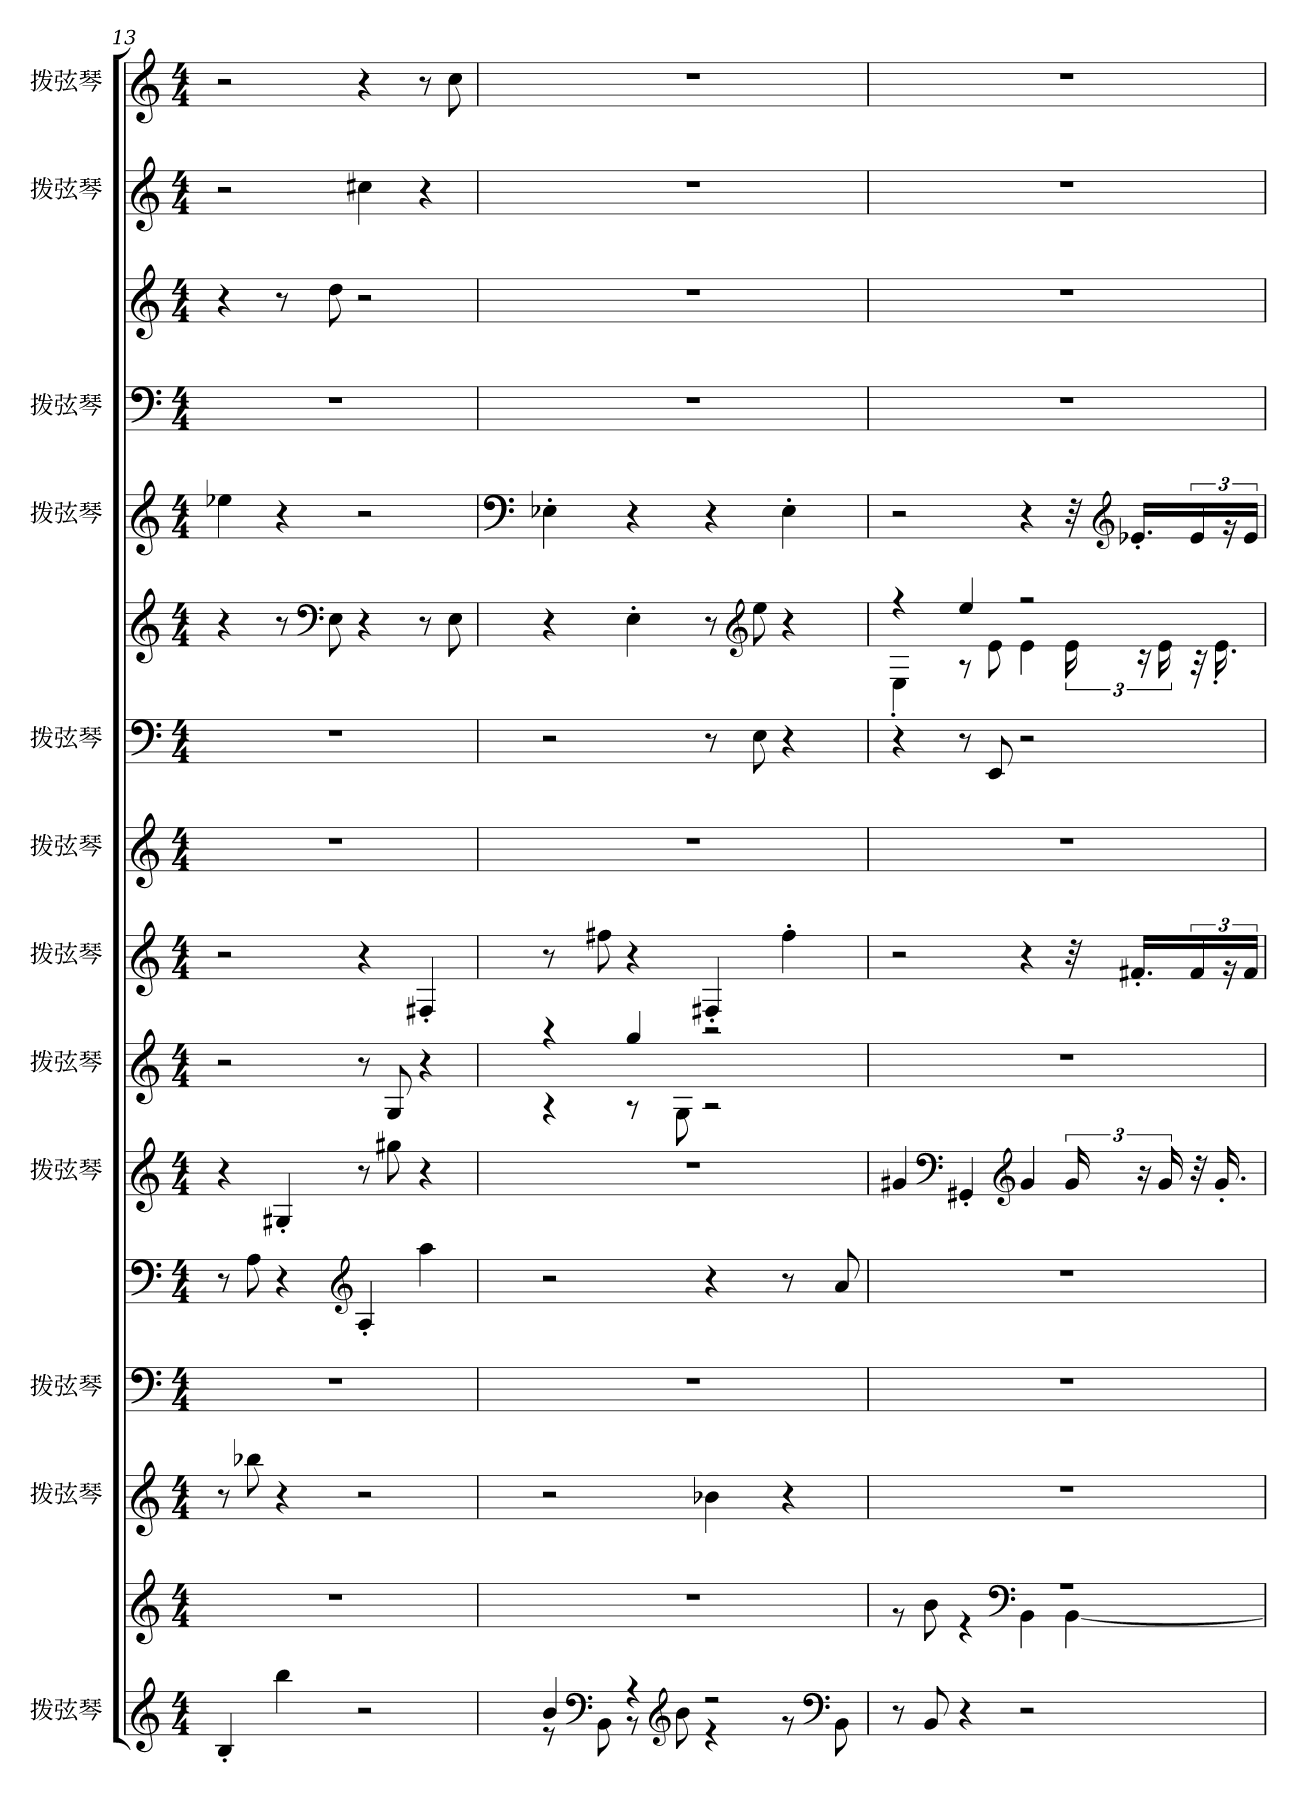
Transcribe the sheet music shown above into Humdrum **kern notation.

**kern	**kern	**kern	**kern	**kern	**kern	**kern	**kern	**kern	**kern	**kern	**kern	**kern	**kern	**kern	**kern
*part12	*part12	*part11	*part10	*part10	*part9	*part8	*part7	*part6	*part5	*part5	*part4	*part3	*part3	*part2	*part1
*staff16	*staff15	*staff14	*staff13	*staff12	*staff11	*staff10	*staff9	*staff8	*staff7	*staff6	*staff5	*staff4	*staff3	*staff2	*staff1
*I"拨弦琴	*	*I"拨弦琴	*I"拨弦琴	*	*I"拨弦琴	*I"拨弦琴	*I"拨弦琴	*I"拨弦琴	*I"拨弦琴	*	*I"拨弦琴	*I"拨弦琴	*	*I"拨弦琴	*I"拨弦琴
*clefG2	*clefG2	*clefG2	*clefF4	*clefF4	*clefG2	*clefG2	*clefG2	*clefG2	*clefF4	*clefG2	*clefG2	*clefF4	*clefG2	*clefG2	*clefG2
*k[]	*k[]	*k[]	*k[]	*k[]	*k[]	*k[]	*k[]	*k[]	*k[]	*k[]	*k[]	*k[]	*k[]	*k[]	*k[]
*M4/4	*M4/4	*M4/4	*M4/4	*M4/4	*M4/4	*M4/4	*M4/4	*M4/4	*M4/4	*M4/4	*M4/4	*M4/4	*M4/4	*M4/4	*M4/4
=13	=13	=13	=13	=13	=13	=13	=13	=13	=13	=13	=13	=13	=13	=13	=13
4B'/	1r	8r	1r	8r	4r	2r	2r	1r	1r	4r	4ee-X\	1r	4r	2r	2r
.	.	8bb-X\	.	8A\	.	.	.	.	.	.	.	.	.	.	.
4bb\	.	4r	.	4r	4G#X'/	.	.	.	.	8r	4r	.	8r	.	.
*	*	*	*	*	*	*	*	*	*	*clefF4	*	*	*	*	*
.	.	.	.	.	.	.	.	.	.	8E\	.	.	8dd\	.	.
*	*	*	*	*clefG2	*	*	*	*	*	*	*	*	*	*	*
2r	.	2r	.	4A'/	8r	8r	4r	.	.	4r	2r	.	2r	4cc#X\	4r
.	.	.	.	.	8gg#X\	8G/	.	.	.	.	.	.	.	.	.
.	.	.	.	4aa\	4r	4r	4F#X'/	.	.	8r	.	.	.	4r	8r
.	.	.	.	.	.	.	.	.	.	8E\	.	.	.	.	8cc\
!!LO:PB:g=z
=14	=14	=14	=14	=14	=14	=14	=14	=14	=14	=14	=14	=14	=14	=14	=14
*	*	*	*	*	*	*	*	*	*	*	*clefF4	*	*	*	*
*^	*	*	*	*	*	*^	*	*	*	*	*	*	*	*	*
4b/	8r	1r	2r	1r	2r	1r	4r	4r	8r	1r	2r	4r	4E-X'\	1r	1r	1r	1r
*clefF4	*	*	*	*	*	*	*	*	*	*	*	*	*	*	*	*	*
.	8BB\	.	.	.	.	.	.	.	8ff#X\	.	.	.	.	.	.	.	.
4r	8r	.	.	.	.	.	4gg/	8r	4r	.	.	4E'\	4r	.	.	.	.
*clefG2	*	*	*	*	*	*	*	*	*	*	*	*	*	*	*	*	*
.	8b\	.	.	.	.	.	.	8G\	.	.	.	.	.	.	.	.	.
2r	4r	.	4b-X\	.	4r	.	2r	2r	4F#X'/	.	8r	8r	4r	.	.	.	.
*	*	*	*	*	*	*	*	*	*	*	*	*clefG2	*	*	*	*	*
.	.	.	.	.	.	.	.	.	.	.	8E\	8ee\	.	.	.	.	.
.	8r	.	4r	.	8r	.	.	.	4ff#'\	.	4r	4r	4E-'\	.	.	.	.
*clefF4	*	*	*	*	*	*	*	*	*	*	*	*	*	*	*	*	*
.	8BB\	.	.	.	8a/	.	.	.	.	.	.	.	.	.	.	.	.
*v	*v	*	*	*	*	*	*v	*v	*	*	*	*	*	*	*	*	*
=15	=15	=15	=15	=15	=15	=15	=15	=15	=15	=15	=15	=15	=15	=15	=15
*	*^	*	*	*	*	*	*	*	*	*^	*	*	*	*	*
8r	1r	8r	1r	1r	1r	4g#X/	1r	2r	1r	4r	4r	4E'\	2r	1r	1r	1r	1r
8BB/	.	8b\	.	.	.	.	.	.	.	.	.	.	.	.	.	.	.
*	*	*	*	*	*	*clefF4	*	*	*	*	*	*	*	*	*	*	*
4r	.	4r	.	.	.	4GG#X'/	.	.	.	8r	4ee/	8r	.	.	.	.	.
.	.	.	.	.	.	.	.	.	.	8EE/	.	8e\	.	.	.	.	.
*	*clefF4	*	*	*	*	*clefG2	*	*	*	*	*	*	*	*	*	*	*
2r	.	4BB\	.	.	.	4g#/	.	4r	.	2r	2r	4e\	4r	.	.	.	.
.	.	[4BB\	.	.	.	24g#/	.	32r	.	.	.	24e\	32r	.	.	.	.
*	*	*	*	*	*	*	*	*	*	*	*	*	*clefG2	*	*	*	*
.	.	.	.	.	.	.	.	16.f#X'/LL	.	.	.	.	16.e-X'/LL	.	.	.	.
.	.	.	.	.	.	24r	.	.	.	.	.	24r	.	.	.	.	.
.	.	.	.	.	.	24g#/	.	.	.	.	.	24e\	.	.	.	.	.
.	.	.	.	.	.	32r	.	24f#/JJ	.	.	.	32r	24e-/JJ	.	.	.	.
.	.	.	.	.	.	16.g#'/	.	.	.	.	.	16.e'\	.	.	.	.	.
.	.	.	.	.	.	.	.	24r	.	.	.	.	24r	.	.	.	.
.	.	.	.	.	.	.	.	24f#/	.	.	.	.	24e-/	.	.	.	.
*	*v	*v	*	*	*	*	*	*	*	*	*v	*v	*	*	*	*	*
=	=	=	=	=	=	=	=	=	=	=	=	=	=	=	=
*-	*-	*-	*-	*-	*-	*-	*-	*-	*-	*-	*-	*-	*-	*-	*-
